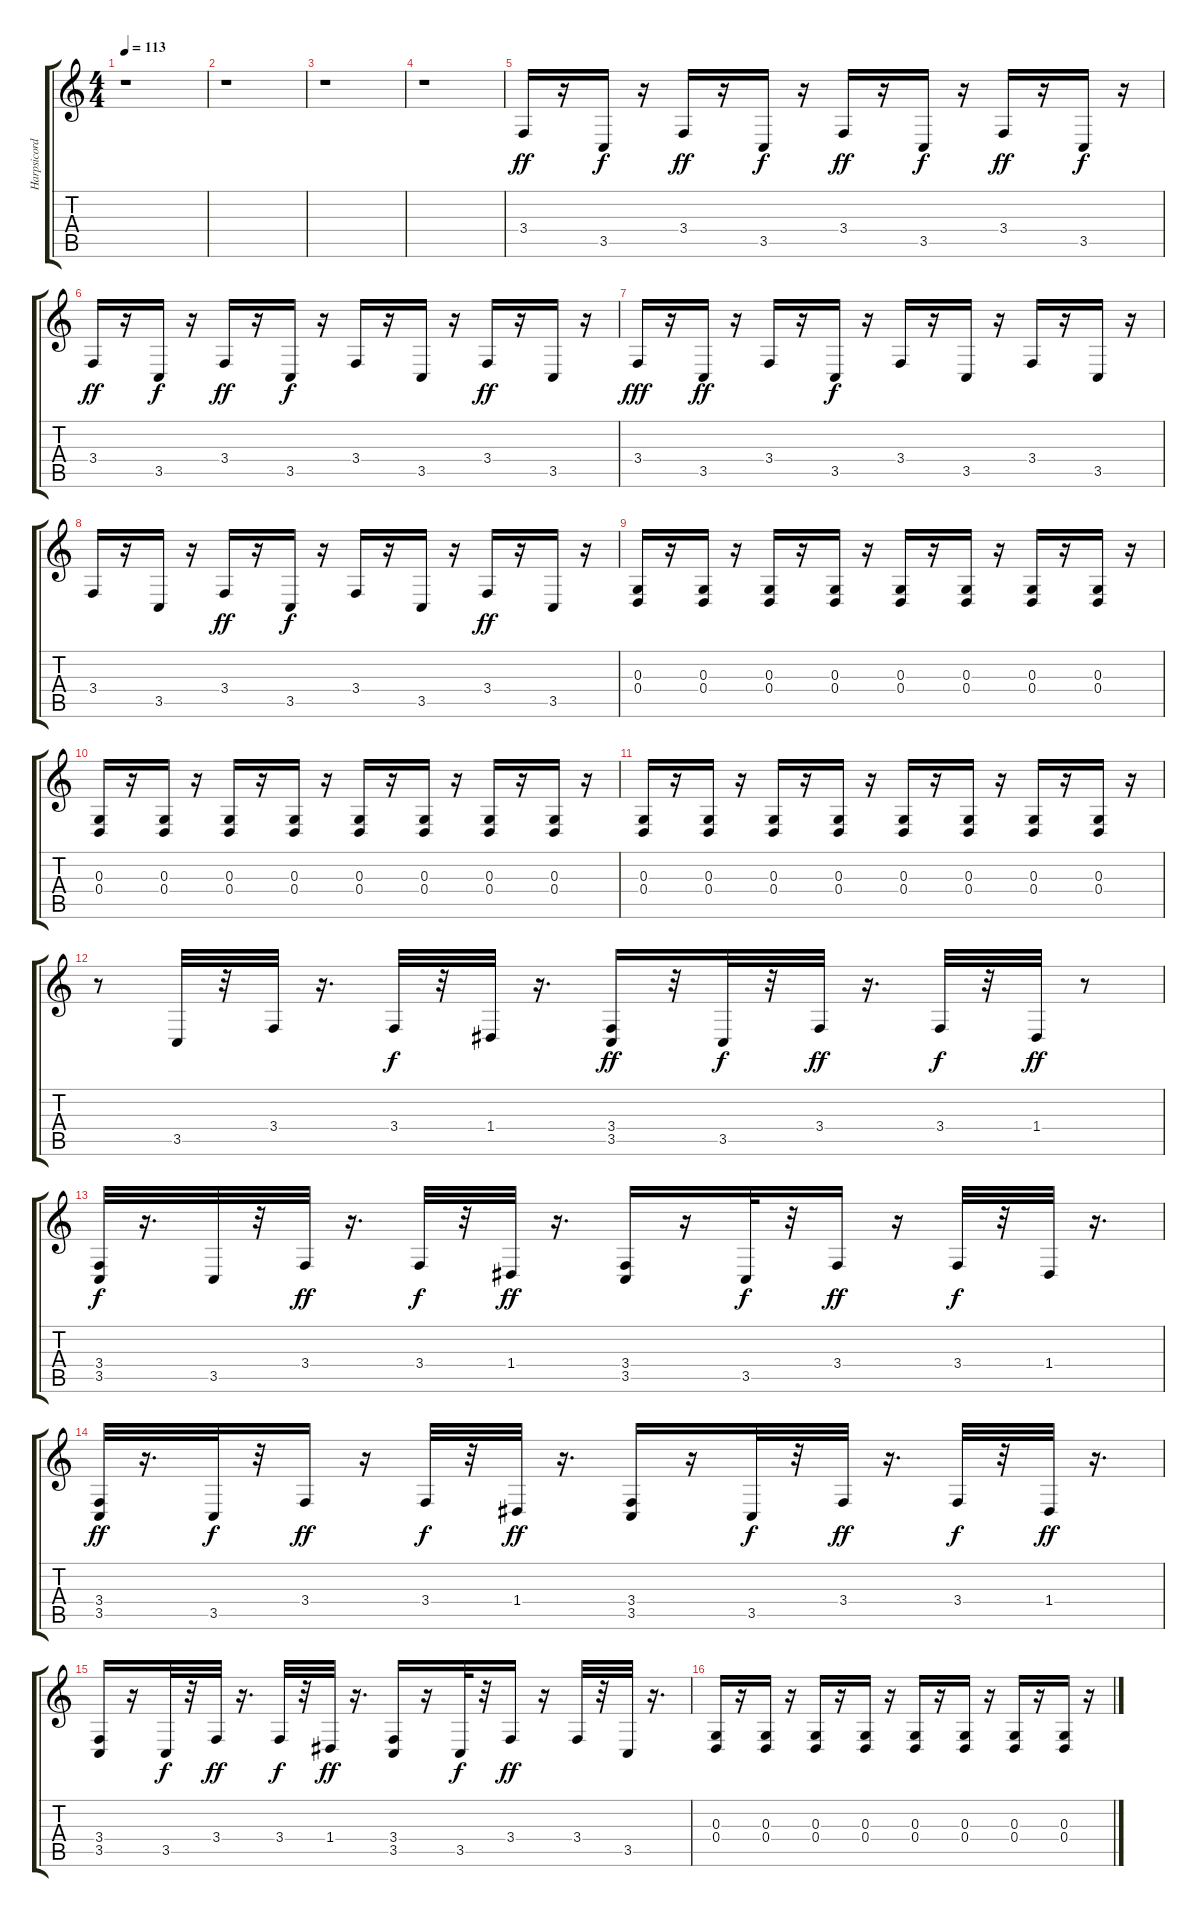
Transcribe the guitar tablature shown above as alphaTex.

\track ("Harpsicord" "Harpsicord") {instrument harpsichord}
\staff {score tabs}
\tuning (E4 B3 G3 D3 A2 E2) {hide}
\ts (4 4)
\tempo 113
\clef g2
\ks c
r.1{dy ff} |
r.1 |
r.1 |
r.1 |
3.4.16 r.16 3.5.16{dy f} r.16 3.4.16{dy ff} r.16 3.5.16{dy f} r.16 3.4.16{dy ff} r.16 3.5.16{dy f} r.16 3.4.16{dy ff} r.16 3.5.16{dy f} r.16 |
3.4.16{dy ff} r.16 3.5.16{dy f} r.16 3.4.16{dy ff} r.16 3.5.16{dy f} r.16 3.4.16 r.16 3.5.16 r.16 3.4.16{dy ff} r.16 3.5.16 r.16 |
3.4.16{dy fff} r.16 3.5.16{dy ff} r.16 3.4.16 r.16 3.5.16{dy f} r.16 3.4.16 r.16 3.5.16 r.16 3.4.16 r.16 3.5.16 r.16 |
3.4.16 r.16 3.5.16 r.16 3.4.16{dy ff} r.16 3.5.16{dy f} r.16 3.4.16 r.16 3.5.16 r.16 3.4.16{dy ff} r.16 3.5.16 r.16 |
(0.3 0.4).16 r.16 (0.3 0.4).16 r.16 (0.3 0.4).16 r.16 (0.3 0.4).16 r.16 (0.3 0.4).16 r.16 (0.3 0.4).16 r.16 (0.3 0.4).16 r.16 (0.3 0.4).16 r.16 |
(0.3 0.4).16 r.16 (0.3 0.4).16 r.16 (0.3 0.4).16 r.16 (0.3 0.4).16 r.16 (0.3 0.4).16 r.16 (0.3 0.4).16 r.16 (0.3 0.4).16 r.16 (0.3 0.4).16 r.16 |
(0.3 0.4).16 r.16 (0.3 0.4).16 r.16 (0.3 0.4).16 r.16 (0.3 0.4).16 r.16 (0.3 0.4).16 r.16 (0.3 0.4).16 r.16 (0.3 0.4).16 r.16 (0.3 0.4).16 r.16 |
r.8 3.5.32 r.32 3.4.32 r.16{d} 3.4.32{dy f} r.32 1.4.32 r.16{d} (3.4 3.5).16{dy ff} r.32 3.5.32{dy f} r.32 3.4.32{dy ff} r.16{d} 3.4.32{dy f} r.32 1.4.32{dy ff} r.8 |
(3.4 3.5).32{dy f} r.16{d} 3.5.32 r.32 3.4.32{dy ff} r.16{d} 3.4.32{dy f} r.32 1.4.32{dy ff} r.16{d} (3.4 3.5).16 r.16 3.5.32{dy f} r.32 3.4.16{dy ff} r.16 3.4.32{dy f} r.32 1.4.32 r.16{d} |
(3.4 3.5).32{dy ff} r.16{d} 3.5.32{dy f} r.32 3.4.16{dy ff} r.16 3.4.32{dy f} r.32 1.4.32{dy ff} r.16{d} (3.4 3.5).16 r.16 3.5.32{dy f} r.32 3.4.32{dy ff} r.16{d} 3.4.32{dy f} r.32 1.4.32{dy ff} r.16{d} |
(3.4 3.5).16 r.16 3.5.32{dy f} r.32 3.4.32{dy ff} r.16{d} 3.4.32{dy f} r.32 1.4.32{dy ff} r.16{d} (3.4 3.5).16 r.16 3.5.32{dy f} r.32 3.4.16{dy ff} r.16 3.4.32 r.32 3.5.32 r.16{d} |
(0.3 0.4).16 r.16 (0.3 0.4).16 r.16 (0.3 0.4).16 r.16 (0.3 0.4).16 r.16 (0.3 0.4).16 r.16 (0.3 0.4).16 r.16 (0.3 0.4).16 r.16 (0.3 0.4).16 r.16
